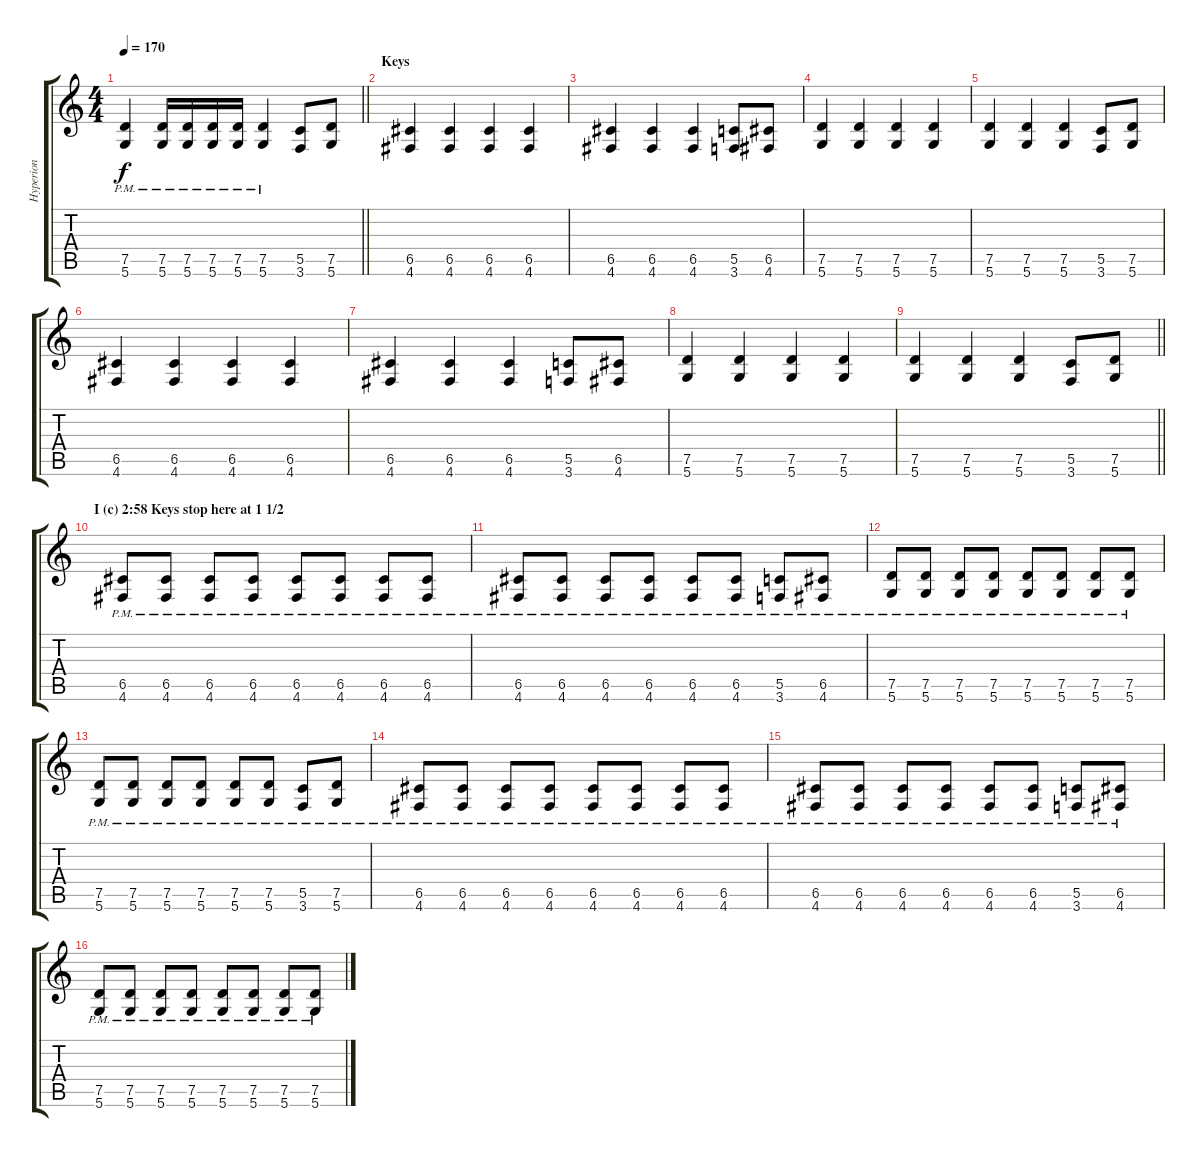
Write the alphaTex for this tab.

\track ("Hyperion" "Hyperion") {instrument distortionguitar}
\staff {score tabs}
\tuning (D4 A3 F3 C3 G2 D2) {hide}
\ts (4 4)
\tempo 170
\clef g2
\barLineRight lightlight
\ks c
(7.5{pm} 5.6{pm}).4{dy f} (7.5{pm} 5.6{pm}).16 (7.5{pm} 5.6{pm}).16 (7.5{pm} 5.6{pm}).16 (7.5{pm} 5.6{pm}).16 (7.5{pm} 5.6{pm}).4 (5.5 3.6).8 (7.5 5.6).8 |
\section ("" "Keys")
(6.5 4.6).4 (6.5 4.6).4 (6.5 4.6).4 (6.5 4.6).4 |
(6.5 4.6).4 (6.5 4.6).4 (6.5 4.6).4 (5.5 3.6).8 (6.5 4.6).8 |
(7.5 5.6).4 (7.5 5.6).4 (7.5 5.6).4 (7.5 5.6).4 |
(7.5 5.6).4 (7.5 5.6).4 (7.5 5.6).4 (5.5 3.6).8 (7.5 5.6).8 |
(6.5 4.6).4 (6.5 4.6).4 (6.5 4.6).4 (6.5 4.6).4 |
(6.5 4.6).4 (6.5 4.6).4 (6.5 4.6).4 (5.5 3.6).8 (6.5 4.6).8 |
(7.5 5.6).4 (7.5 5.6).4 (7.5 5.6).4 (7.5 5.6).4 |
\barLineRight lightlight
(7.5 5.6).4 (7.5 5.6).4 (7.5 5.6).4 (5.5 3.6).8 (7.5 5.6).8 |
\section ("" "I (c) 2:58 Keys stop here at 1 1/2")
(6.5{pm} 4.6{pm}).8 (6.5{pm} 4.6{pm}).8 (6.5{pm} 4.6{pm}).8 (6.5{pm} 4.6{pm}).8 (6.5{pm} 4.6{pm}).8 (6.5{pm} 4.6{pm}).8 (6.5{pm} 4.6{pm}).8 (6.5{pm} 4.6{pm}).8 |
(6.5{pm} 4.6{pm}).8 (6.5{pm} 4.6{pm}).8 (6.5{pm} 4.6{pm}).8 (6.5{pm} 4.6{pm}).8 (6.5{pm} 4.6{pm}).8 (6.5{pm} 4.6{pm}).8 (5.5{pm} 3.6{pm}).8 (6.5{pm} 4.6{pm}).8 |
(7.5{pm} 5.6{pm}).8 (7.5{pm} 5.6{pm}).8 (7.5{pm} 5.6{pm}).8 (7.5{pm} 5.6{pm}).8 (7.5{pm} 5.6{pm}).8 (7.5{pm} 5.6{pm}).8 (7.5{pm} 5.6{pm}).8 (7.5{pm} 5.6{pm}).8 |
(7.5{pm} 5.6{pm}).8 (7.5{pm} 5.6{pm}).8 (7.5{pm} 5.6{pm}).8 (7.5{pm} 5.6{pm}).8 (7.5{pm} 5.6{pm}).8 (7.5{pm} 5.6{pm}).8 (5.5{pm} 3.6{pm}).8 (7.5{pm} 5.6{pm}).8 |
(6.5{pm} 4.6{pm}).8 (6.5{pm} 4.6{pm}).8 (6.5{pm} 4.6{pm}).8 (6.5{pm} 4.6{pm}).8 (6.5{pm} 4.6{pm}).8 (6.5{pm} 4.6{pm}).8 (6.5{pm} 4.6{pm}).8 (6.5{pm} 4.6{pm}).8 |
(6.5{pm} 4.6{pm}).8 (6.5{pm} 4.6{pm}).8 (6.5{pm} 4.6{pm}).8 (6.5{pm} 4.6{pm}).8 (6.5{pm} 4.6{pm}).8 (6.5{pm} 4.6{pm}).8 (5.5{pm} 3.6{pm}).8 (6.5{pm} 4.6{pm}).8 |
(7.5{pm} 5.6{pm}).8 (7.5{pm} 5.6{pm}).8 (7.5{pm} 5.6{pm}).8 (7.5{pm} 5.6{pm}).8 (7.5{pm} 5.6{pm}).8 (7.5{pm} 5.6{pm}).8 (7.5{pm} 5.6{pm}).8 (7.5{pm} 5.6{pm}).8
